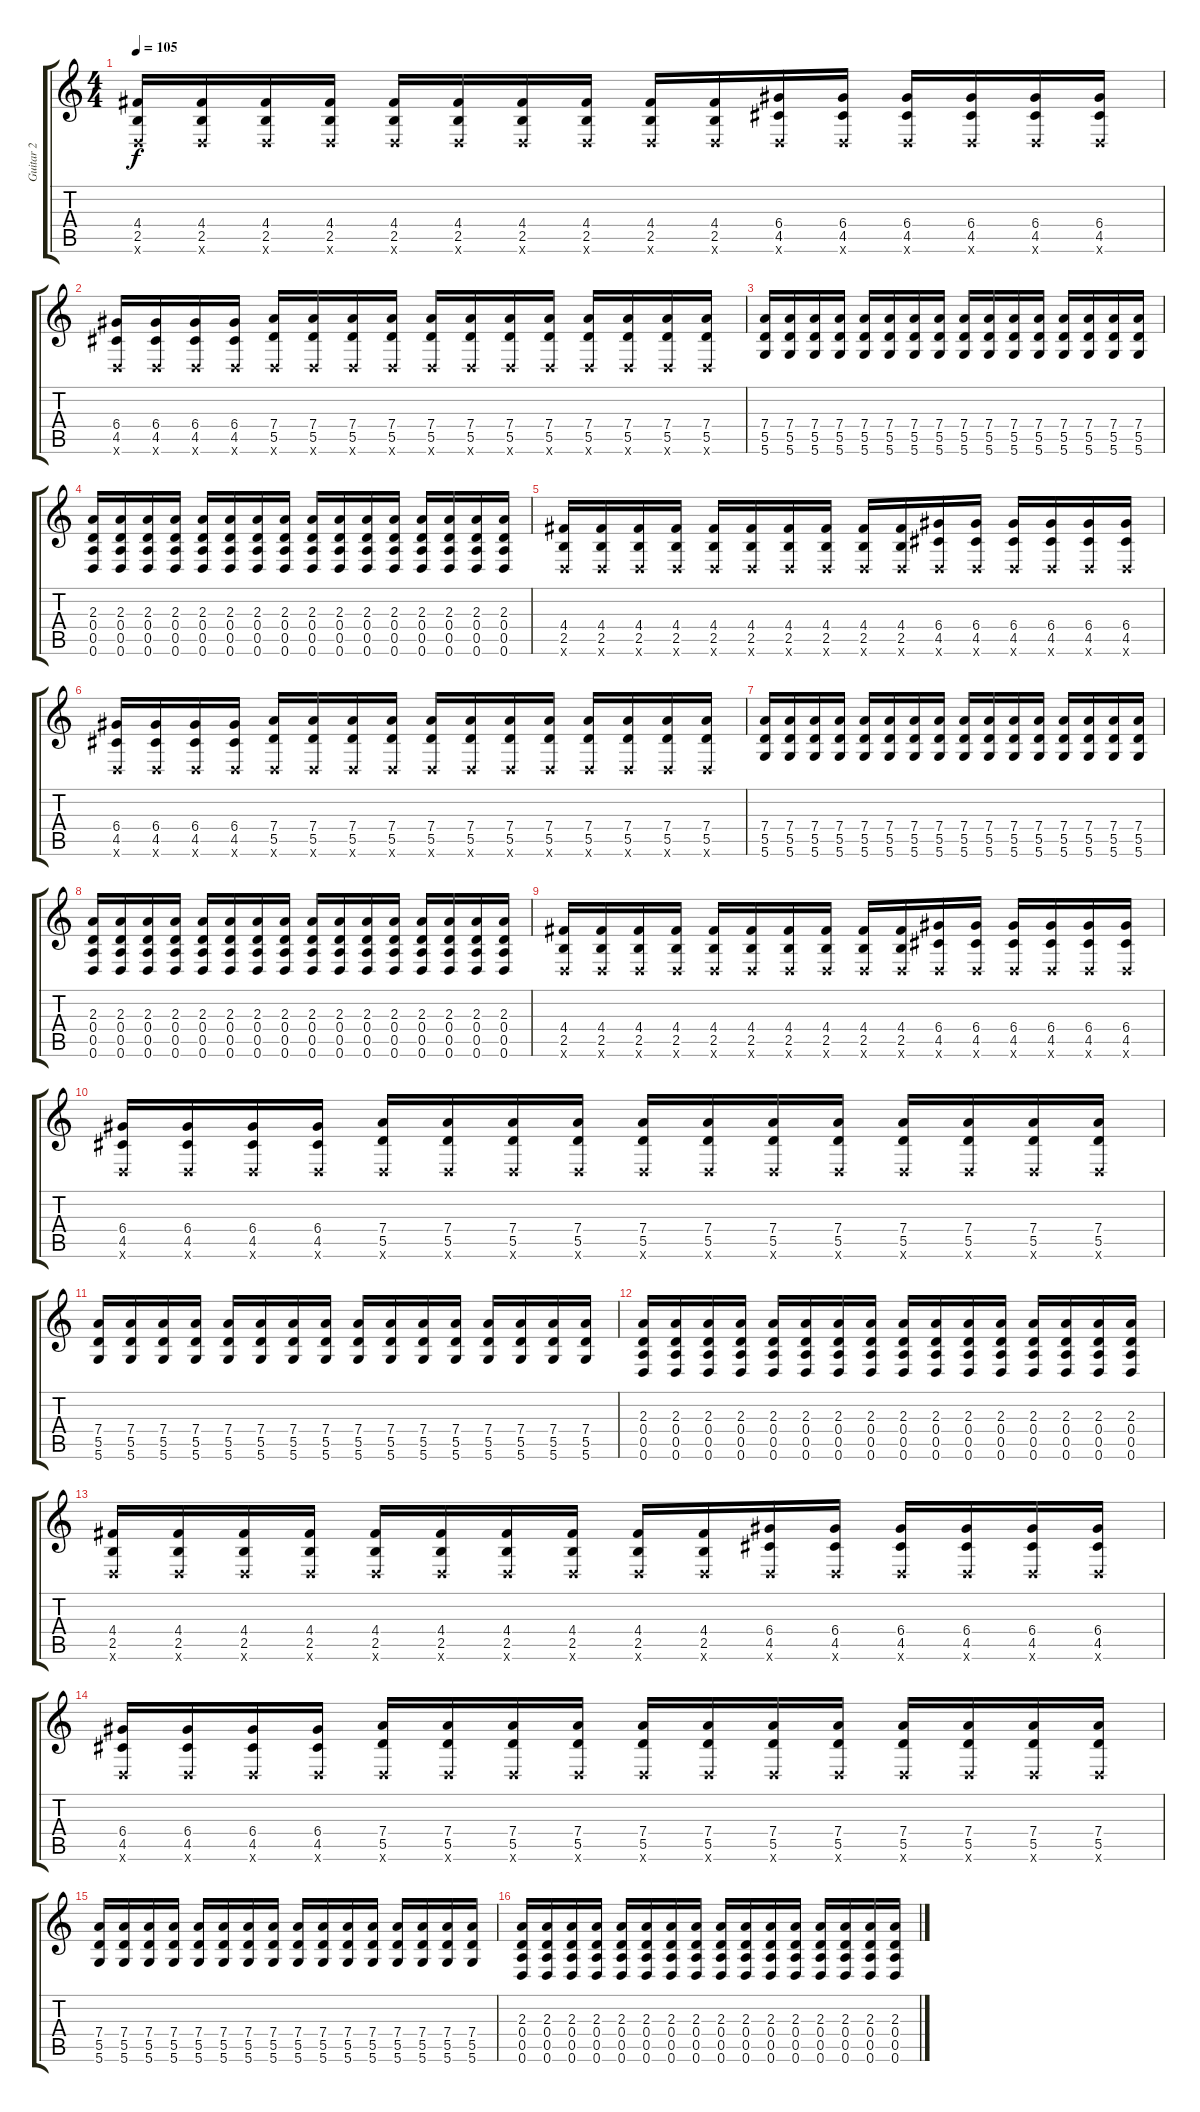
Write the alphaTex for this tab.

\track ("Guitar 2" "Guitar 2") {instrument electricguitarjazz}
\staff {score tabs}
\tuning (E4 B3 G3 D3 A2 D2) {hide}
\ts (4 4)
\tempo 105
\clef g2
\ks c
(4.4 2.5 0.6{x}).16{dy f} (4.4 2.5 0.6{x}).16 (4.4 2.5 0.6{x}).16 (4.4 2.5 0.6{x}).16 (4.4 2.5 0.6{x}).16 (4.4 2.5 0.6{x}).16 (4.4 2.5 0.6{x}).16 (4.4 2.5 0.6{x}).16 (4.4 2.5 0.6{x}).16 (4.4 2.5 0.6{x}).16 (6.4 4.5 0.6{x}).16 (6.4 4.5 0.6{x}).16 (6.4 4.5 0.6{x}).16 (6.4 4.5 0.6{x}).16 (6.4 4.5 0.6{x}).16 (6.4 4.5 0.6{x}).16 |
(6.4 4.5 0.6{x}).16 (6.4 4.5 0.6{x}).16 (6.4 4.5 0.6{x}).16 (6.4 4.5 0.6{x}).16 (7.4 5.5 0.6{x}).16 (7.4 5.5 0.6{x}).16 (7.4 5.5 0.6{x}).16 (7.4 5.5 0.6{x}).16 (7.4 5.5 0.6{x}).16 (7.4 5.5 0.6{x}).16 (7.4 5.5 0.6{x}).16 (7.4 5.5 0.6{x}).16 (7.4 5.5 0.6{x}).16 (7.4 5.5 0.6{x}).16 (7.4 5.5 0.6{x}).16 (7.4 5.5 0.6{x}).16 |
(7.4 5.5 5.6).16 (7.4 5.5 5.6).16 (7.4 5.5 5.6).16 (7.4 5.5 5.6).16 (7.4 5.5 5.6).16 (7.4 5.5 5.6).16 (7.4 5.5 5.6).16 (7.4 5.5 5.6).16 (7.4 5.5 5.6).16 (7.4 5.5 5.6).16 (7.4 5.5 5.6).16 (7.4 5.5 5.6).16 (7.4 5.5 5.6).16 (7.4 5.5 5.6).16 (7.4 5.5 5.6).16 (7.4 5.5 5.6).16 |
(2.3 0.4 0.5 0.6).16 (2.3 0.4 0.5 0.6).16 (2.3 0.4 0.5 0.6).16 (2.3 0.4 0.5 0.6).16 (2.3 0.4 0.5 0.6).16 (2.3 0.4 0.5 0.6).16 (2.3 0.4 0.5 0.6).16 (2.3 0.4 0.5 0.6).16 (2.3 0.4 0.5 0.6).16 (2.3 0.4 0.5 0.6).16 (2.3 0.4 0.5 0.6).16 (2.3 0.4 0.5 0.6).16 (2.3 0.4 0.5 0.6).16 (2.3 0.4 0.5 0.6).16 (2.3 0.4 0.5 0.6).16 (2.3 0.4 0.5 0.6).16 |
(4.4 2.5 0.6{x}).16 (4.4 2.5 0.6{x}).16 (4.4 2.5 0.6{x}).16 (4.4 2.5 0.6{x}).16 (4.4 2.5 0.6{x}).16 (4.4 2.5 0.6{x}).16 (4.4 2.5 0.6{x}).16 (4.4 2.5 0.6{x}).16 (4.4 2.5 0.6{x}).16 (4.4 2.5 0.6{x}).16 (6.4 4.5 0.6{x}).16 (6.4 4.5 0.6{x}).16 (6.4 4.5 0.6{x}).16 (6.4 4.5 0.6{x}).16 (6.4 4.5 0.6{x}).16 (6.4 4.5 0.6{x}).16 |
(6.4 4.5 0.6{x}).16 (6.4 4.5 0.6{x}).16 (6.4 4.5 0.6{x}).16 (6.4 4.5 0.6{x}).16 (7.4 5.5 0.6{x}).16 (7.4 5.5 0.6{x}).16 (7.4 5.5 0.6{x}).16 (7.4 5.5 0.6{x}).16 (7.4 5.5 0.6{x}).16 (7.4 5.5 0.6{x}).16 (7.4 5.5 0.6{x}).16 (7.4 5.5 0.6{x}).16 (7.4 5.5 0.6{x}).16 (7.4 5.5 0.6{x}).16 (7.4 5.5 0.6{x}).16 (7.4 5.5 0.6{x}).16 |
(7.4 5.5 5.6).16 (7.4 5.5 5.6).16 (7.4 5.5 5.6).16 (7.4 5.5 5.6).16 (7.4 5.5 5.6).16 (7.4 5.5 5.6).16 (7.4 5.5 5.6).16 (7.4 5.5 5.6).16 (7.4 5.5 5.6).16 (7.4 5.5 5.6).16 (7.4 5.5 5.6).16 (7.4 5.5 5.6).16 (7.4 5.5 5.6).16 (7.4 5.5 5.6).16 (7.4 5.5 5.6).16 (7.4 5.5 5.6).16 |
(2.3 0.4 0.5 0.6).16 (2.3 0.4 0.5 0.6).16 (2.3 0.4 0.5 0.6).16 (2.3 0.4 0.5 0.6).16 (2.3 0.4 0.5 0.6).16 (2.3 0.4 0.5 0.6).16 (2.3 0.4 0.5 0.6).16 (2.3 0.4 0.5 0.6).16 (2.3 0.4 0.5 0.6).16 (2.3 0.4 0.5 0.6).16 (2.3 0.4 0.5 0.6).16 (2.3 0.4 0.5 0.6).16 (2.3 0.4 0.5 0.6).16 (2.3 0.4 0.5 0.6).16 (2.3 0.4 0.5 0.6).16 (2.3 0.4 0.5 0.6).16 |
(4.4 2.5 0.6{x}).16 (4.4 2.5 0.6{x}).16 (4.4 2.5 0.6{x}).16 (4.4 2.5 0.6{x}).16 (4.4 2.5 0.6{x}).16 (4.4 2.5 0.6{x}).16 (4.4 2.5 0.6{x}).16 (4.4 2.5 0.6{x}).16 (4.4 2.5 0.6{x}).16 (4.4 2.5 0.6{x}).16 (6.4 4.5 0.6{x}).16 (6.4 4.5 0.6{x}).16 (6.4 4.5 0.6{x}).16 (6.4 4.5 0.6{x}).16 (6.4 4.5 0.6{x}).16 (6.4 4.5 0.6{x}).16 |
(6.4 4.5 0.6{x}).16 (6.4 4.5 0.6{x}).16 (6.4 4.5 0.6{x}).16 (6.4 4.5 0.6{x}).16 (7.4 5.5 0.6{x}).16 (7.4 5.5 0.6{x}).16 (7.4 5.5 0.6{x}).16 (7.4 5.5 0.6{x}).16 (7.4 5.5 0.6{x}).16 (7.4 5.5 0.6{x}).16 (7.4 5.5 0.6{x}).16 (7.4 5.5 0.6{x}).16 (7.4 5.5 0.6{x}).16 (7.4 5.5 0.6{x}).16 (7.4 5.5 0.6{x}).16 (7.4 5.5 0.6{x}).16 |
(7.4 5.5 5.6).16 (7.4 5.5 5.6).16 (7.4 5.5 5.6).16 (7.4 5.5 5.6).16 (7.4 5.5 5.6).16 (7.4 5.5 5.6).16 (7.4 5.5 5.6).16 (7.4 5.5 5.6).16 (7.4 5.5 5.6).16 (7.4 5.5 5.6).16 (7.4 5.5 5.6).16 (7.4 5.5 5.6).16 (7.4 5.5 5.6).16 (7.4 5.5 5.6).16 (7.4 5.5 5.6).16 (7.4 5.5 5.6).16 |
(2.3 0.4 0.5 0.6).16 (2.3 0.4 0.5 0.6).16 (2.3 0.4 0.5 0.6).16 (2.3 0.4 0.5 0.6).16 (2.3 0.4 0.5 0.6).16 (2.3 0.4 0.5 0.6).16 (2.3 0.4 0.5 0.6).16 (2.3 0.4 0.5 0.6).16 (2.3 0.4 0.5 0.6).16 (2.3 0.4 0.5 0.6).16 (2.3 0.4 0.5 0.6).16 (2.3 0.4 0.5 0.6).16 (2.3 0.4 0.5 0.6).16 (2.3 0.4 0.5 0.6).16 (2.3 0.4 0.5 0.6).16 (2.3 0.4 0.5 0.6).16 |
(4.4 2.5 0.6{x}).16 (4.4 2.5 0.6{x}).16 (4.4 2.5 0.6{x}).16 (4.4 2.5 0.6{x}).16 (4.4 2.5 0.6{x}).16 (4.4 2.5 0.6{x}).16 (4.4 2.5 0.6{x}).16 (4.4 2.5 0.6{x}).16 (4.4 2.5 0.6{x}).16 (4.4 2.5 0.6{x}).16 (6.4 4.5 0.6{x}).16 (6.4 4.5 0.6{x}).16 (6.4 4.5 0.6{x}).16 (6.4 4.5 0.6{x}).16 (6.4 4.5 0.6{x}).16 (6.4 4.5 0.6{x}).16 |
(6.4 4.5 0.6{x}).16 (6.4 4.5 0.6{x}).16 (6.4 4.5 0.6{x}).16 (6.4 4.5 0.6{x}).16 (7.4 5.5 0.6{x}).16 (7.4 5.5 0.6{x}).16 (7.4 5.5 0.6{x}).16 (7.4 5.5 0.6{x}).16 (7.4 5.5 0.6{x}).16 (7.4 5.5 0.6{x}).16 (7.4 5.5 0.6{x}).16 (7.4 5.5 0.6{x}).16 (7.4 5.5 0.6{x}).16 (7.4 5.5 0.6{x}).16 (7.4 5.5 0.6{x}).16 (7.4 5.5 0.6{x}).16 |
(7.4 5.5 5.6).16 (7.4 5.5 5.6).16 (7.4 5.5 5.6).16 (7.4 5.5 5.6).16 (7.4 5.5 5.6).16 (7.4 5.5 5.6).16 (7.4 5.5 5.6).16 (7.4 5.5 5.6).16 (7.4 5.5 5.6).16 (7.4 5.5 5.6).16 (7.4 5.5 5.6).16 (7.4 5.5 5.6).16 (7.4 5.5 5.6).16 (7.4 5.5 5.6).16 (7.4 5.5 5.6).16 (7.4 5.5 5.6).16 |
(2.3 0.4 0.5 0.6).16 (2.3 0.4 0.5 0.6).16 (2.3 0.4 0.5 0.6).16 (2.3 0.4 0.5 0.6).16 (2.3 0.4 0.5 0.6).16 (2.3 0.4 0.5 0.6).16 (2.3 0.4 0.5 0.6).16 (2.3 0.4 0.5 0.6).16 (2.3 0.4 0.5 0.6).16 (2.3 0.4 0.5 0.6).16 (2.3 0.4 0.5 0.6).16 (2.3 0.4 0.5 0.6).16 (2.3 0.4 0.5 0.6).16 (2.3 0.4 0.5 0.6).16 (2.3 0.4 0.5 0.6).16 (2.3 0.4 0.5 0.6).16
